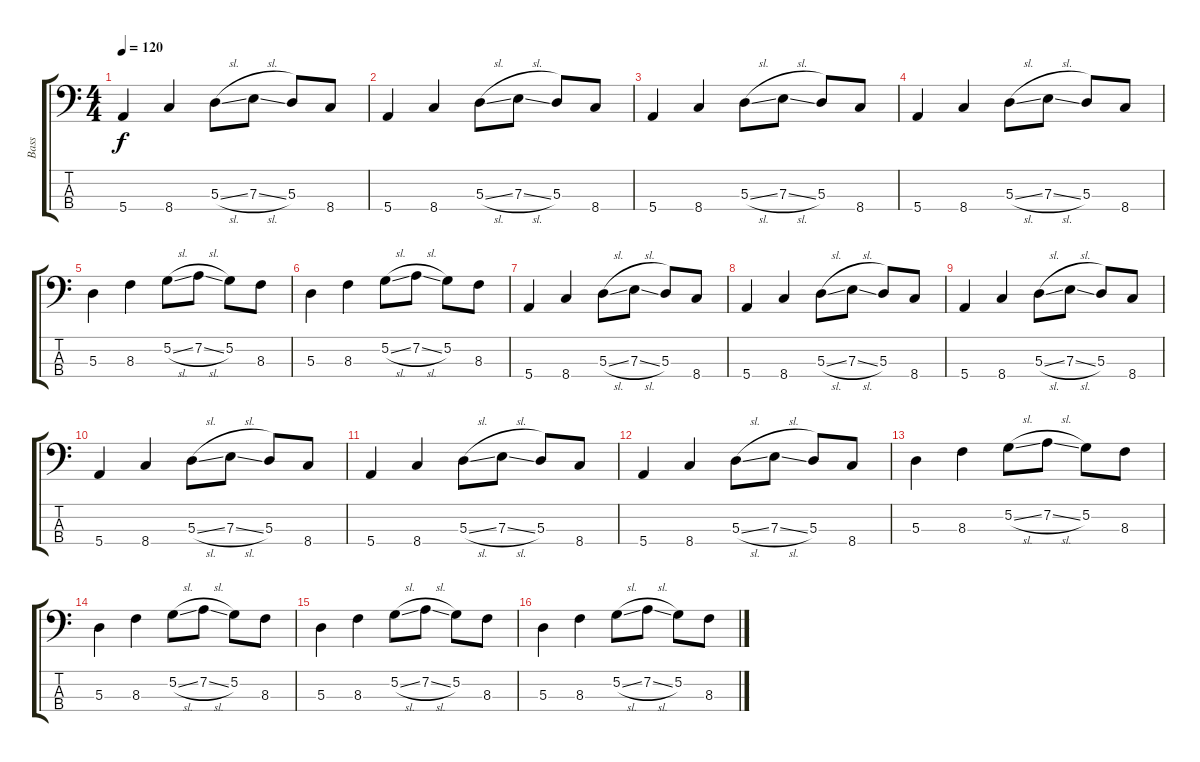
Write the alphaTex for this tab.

\track ("Bass " "Bass ") {instrument electricbassfinger}
\staff {score tabs}
\tuning (G2 D2 A1 E1) {hide}
\ts (4 4)
\tempo 120
\clef f4
\ks c
5.4.4{dy f} 8.4.4 5.3{sl}.8 7.3{sl}.8 5.3.8 8.4.8 |
5.4.4 8.4.4 5.3{sl}.8 7.3{sl}.8 5.3.8 8.4.8 |
5.4.4 8.4.4 5.3{sl}.8 7.3{sl}.8 5.3.8 8.4.8 |
5.4.4 8.4.4 5.3{sl}.8 7.3{sl}.8 5.3.8 8.4.8 |
5.3.4 8.3.4 5.2{sl}.8 7.2{sl}.8 5.2.8 8.3.8 |
5.3.4 8.3.4 5.2{sl}.8 7.2{sl}.8 5.2.8 8.3.8 |
5.4.4 8.4.4 5.3{sl}.8 7.3{sl}.8 5.3.8 8.4.8 |
5.4.4 8.4.4 5.3{sl}.8 7.3{sl}.8 5.3.8 8.4.8 |
5.4.4 8.4.4 5.3{sl}.8 7.3{sl}.8 5.3.8 8.4.8 |
5.4.4 8.4.4 5.3{sl}.8 7.3{sl}.8 5.3.8 8.4.8 |
5.4.4 8.4.4 5.3{sl}.8 7.3{sl}.8 5.3.8 8.4.8 |
5.4.4 8.4.4 5.3{sl}.8 7.3{sl}.8 5.3.8 8.4.8 |
5.3.4 8.3.4 5.2{sl}.8 7.2{sl}.8 5.2.8 8.3.8 |
5.3.4 8.3.4 5.2{sl}.8 7.2{sl}.8 5.2.8 8.3.8 |
5.3.4 8.3.4 5.2{sl}.8 7.2{sl}.8 5.2.8 8.3.8 |
5.3.4 8.3.4 5.2{sl}.8 7.2{sl}.8 5.2.8 8.3.8
